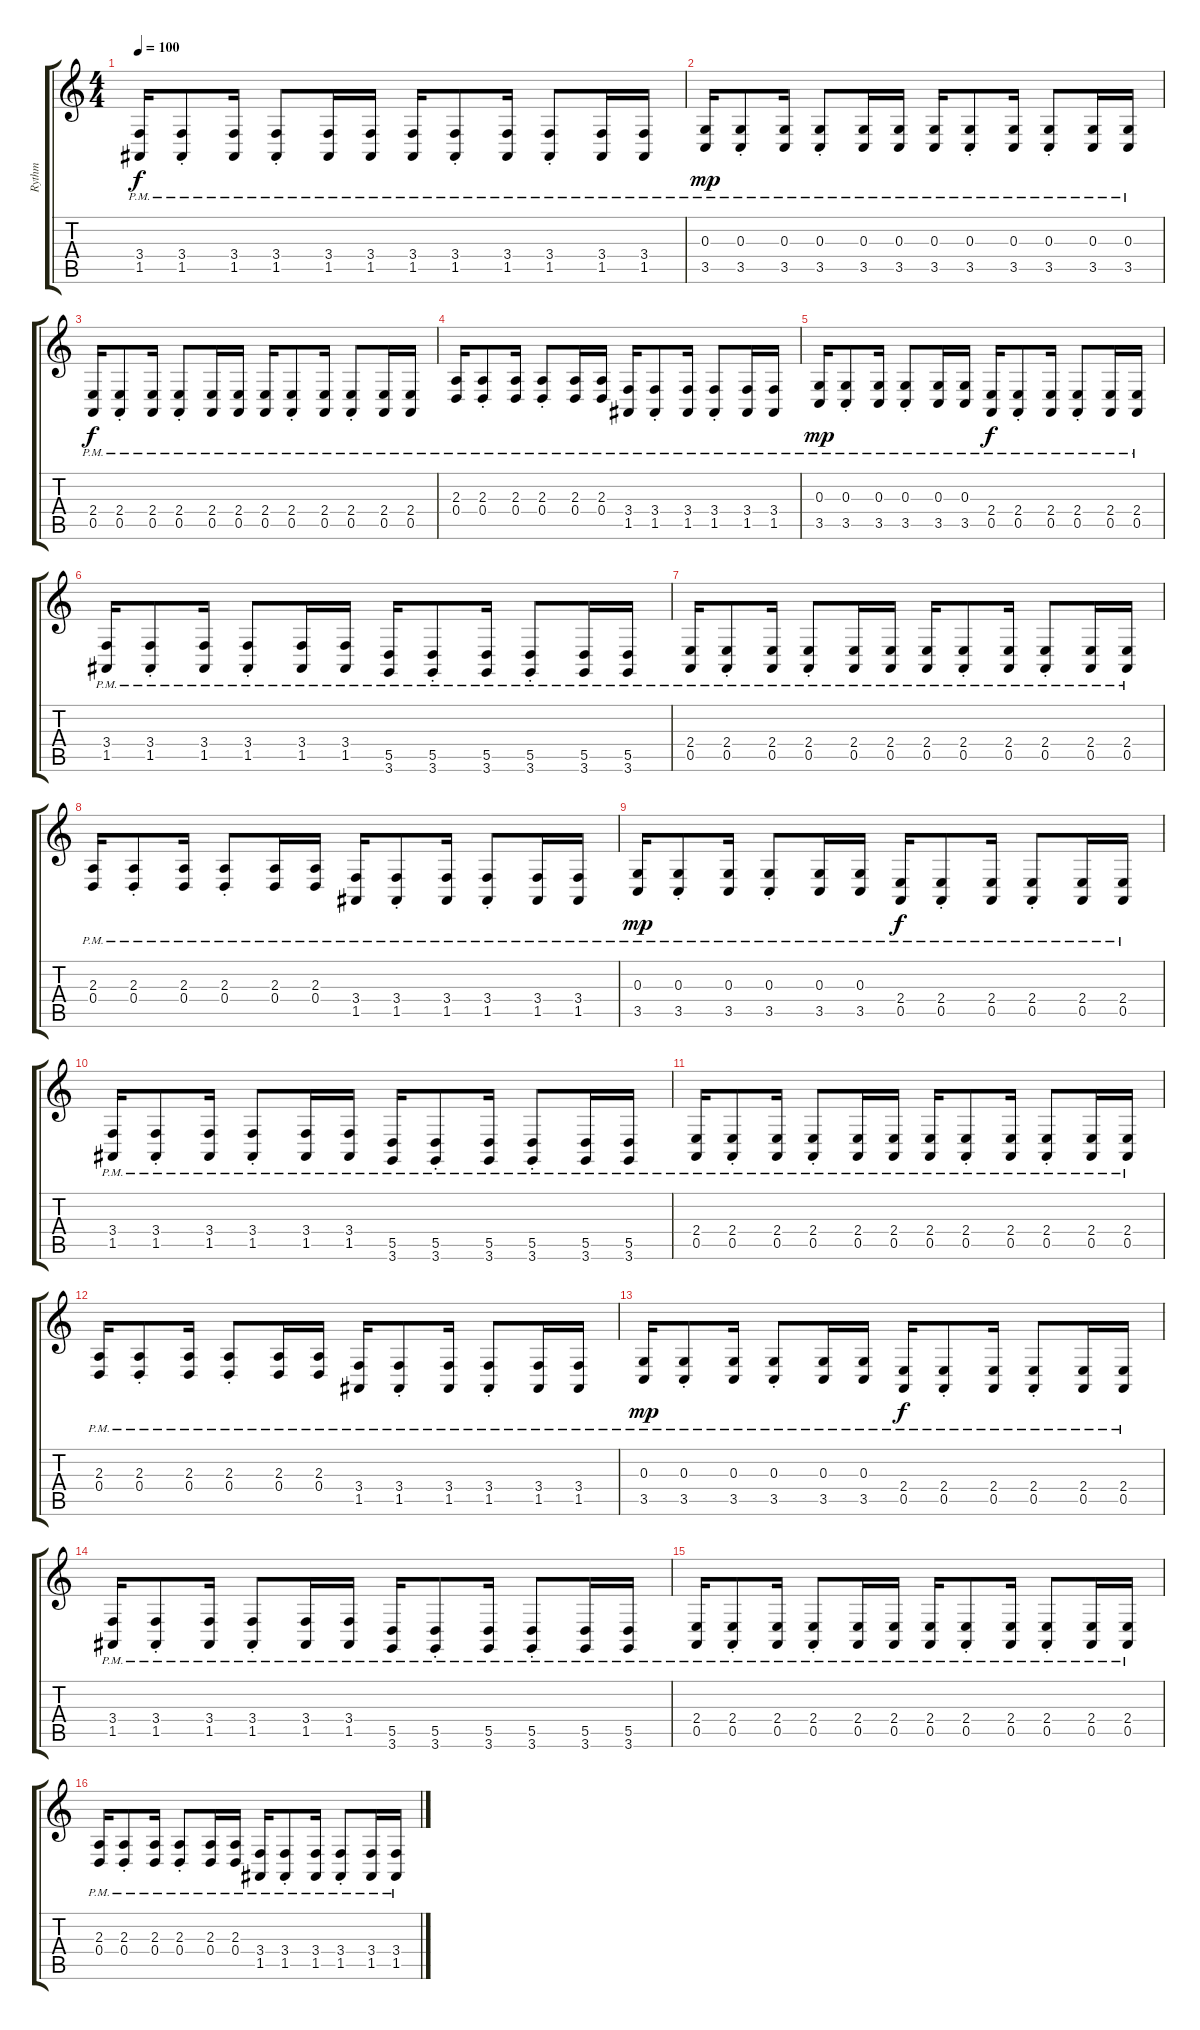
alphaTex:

\track ("Rythm" "Rythm") {instrument lead8bassandlead}
\staff {score tabs}
\tuning (E4 B3 G3 D3 A2 E2) {hide}
\ts (4 4)
\tempo 100
\clef g2
\ks c
(3.4{pm} 1.5{pm}).16{dy f} (3.4{pm st} 1.5{pm st}).8 (3.4{pm} 1.5{pm}).16 (3.4{pm st} 1.5{pm st}).8 (3.4{pm} 1.5{pm}).16 (3.4{pm} 1.5{pm}).16 (3.4{pm} 1.5{pm}).16 (3.4{pm st} 1.5{pm st}).8 (3.4{pm} 1.5{pm}).16 (3.4{pm st} 1.5{pm st}).8 (3.4{pm} 1.5{pm}).16 (3.4{pm} 1.5{pm}).16 |
(0.3{pm} 3.5{pm}).16{dy mp} (0.3{pm st} 3.5{pm st}).8 (0.3{pm} 3.5{pm}).16 (0.3{pm st} 3.5{pm st}).8 (0.3{pm} 3.5{pm}).16 (0.3{pm} 3.5{pm}).16 (0.3{pm} 3.5{pm}).16 (0.3{pm st} 3.5{pm st}).8 (0.3{pm} 3.5{pm}).16 (0.3{pm st} 3.5{pm st}).8 (0.3{pm} 3.5{pm}).16 (0.3{pm} 3.5{pm}).16 |
(2.4{pm} 0.5{pm}).16{dy f} (2.4{pm st} 0.5{pm st}).8 (2.4{pm} 0.5{pm}).16 (2.4{pm st} 0.5{pm st}).8 (2.4{pm} 0.5{pm}).16 (2.4{pm} 0.5{pm}).16 (2.4{pm} 0.5{pm}).16 (2.4{pm st} 0.5{pm st}).8 (2.4{pm} 0.5{pm}).16 (2.4{pm st} 0.5{pm st}).8 (2.4{pm} 0.5{pm}).16 (2.4{pm} 0.5{pm}).16 |
(2.3{pm} 0.4{pm}).16 (2.3{pm st} 0.4{pm st}).8 (2.3{pm} 0.4{pm}).16 (2.3{pm st} 0.4{pm st}).8 (2.3{pm} 0.4{pm}).16 (2.3{pm} 0.4{pm}).16 (3.4{pm} 1.5{pm}).16 (3.4{pm st} 1.5{pm st}).8 (3.4{pm} 1.5{pm}).16 (3.4{pm st} 1.5{pm st}).8 (3.4{pm} 1.5{pm}).16 (3.4{pm} 1.5{pm}).16 |
(0.3{pm} 3.5{pm}).16{dy mp} (0.3{pm st} 3.5{pm st}).8 (0.3{pm} 3.5{pm}).16 (0.3{pm st} 3.5{pm st}).8 (0.3{pm} 3.5{pm}).16 (0.3{pm} 3.5{pm}).16 (2.4{pm} 0.5{pm}).16{dy f} (2.4{pm st} 0.5{pm st}).8 (2.4{pm} 0.5{pm}).16 (2.4{pm st} 0.5{pm st}).8 (2.4{pm} 0.5{pm}).16 (2.4{pm} 0.5{pm}).16 |
(3.4{pm} 1.5{pm}).16 (3.4{pm st} 1.5{pm st}).8 (3.4{pm} 1.5{pm}).16 (3.4{pm st} 1.5{pm st}).8 (3.4{pm} 1.5{pm}).16 (3.4{pm} 1.5{pm}).16 (5.5{pm} 3.6{pm}).16 (5.5{pm st} 3.6{pm st}).8 (5.5{pm} 3.6{pm}).16 (5.5{pm st} 3.6{pm st}).8 (5.5{pm} 3.6{pm}).16 (5.5{pm} 3.6{pm}).16 |
(2.4{pm} 0.5{pm}).16 (2.4{pm st} 0.5{pm st}).8 (2.4{pm} 0.5{pm}).16 (2.4{pm st} 0.5{pm st}).8 (2.4{pm} 0.5{pm}).16 (2.4{pm} 0.5{pm}).16 (2.4{pm} 0.5{pm}).16 (2.4{pm st} 0.5{pm st}).8 (2.4{pm} 0.5{pm}).16 (2.4{pm st} 0.5{pm st}).8 (2.4{pm} 0.5{pm}).16 (2.4{pm} 0.5{pm}).16 |
(2.3{pm} 0.4{pm}).16 (2.3{pm st} 0.4{pm st}).8 (2.3{pm} 0.4{pm}).16 (2.3{pm st} 0.4{pm st}).8 (2.3{pm} 0.4{pm}).16 (2.3{pm} 0.4{pm}).16 (3.4{pm} 1.5{pm}).16 (3.4{pm st} 1.5{pm st}).8 (3.4{pm} 1.5{pm}).16 (3.4{pm st} 1.5{pm st}).8 (3.4{pm} 1.5{pm}).16 (3.4{pm} 1.5{pm}).16 |
(0.3{pm} 3.5{pm}).16{dy mp} (0.3{pm st} 3.5{pm st}).8 (0.3{pm} 3.5{pm}).16 (0.3{pm st} 3.5{pm st}).8 (0.3{pm} 3.5{pm}).16 (0.3{pm} 3.5{pm}).16 (2.4{pm} 0.5{pm}).16{dy f} (2.4{pm st} 0.5{pm st}).8 (2.4{pm} 0.5{pm}).16 (2.4{pm st} 0.5{pm st}).8 (2.4{pm} 0.5{pm}).16 (2.4{pm} 0.5{pm}).16 |
(3.4{pm} 1.5{pm}).16 (3.4{pm st} 1.5{pm st}).8 (3.4{pm} 1.5{pm}).16 (3.4{pm st} 1.5{pm st}).8 (3.4{pm} 1.5{pm}).16 (3.4{pm} 1.5{pm}).16 (5.5{pm} 3.6{pm}).16 (5.5{pm st} 3.6{pm st}).8 (5.5{pm} 3.6{pm}).16 (5.5{pm st} 3.6{pm st}).8 (5.5{pm} 3.6{pm}).16 (5.5{pm} 3.6{pm}).16 |
(2.4{pm} 0.5{pm}).16 (2.4{pm st} 0.5{pm st}).8 (2.4{pm} 0.5{pm}).16 (2.4{pm st} 0.5{pm st}).8 (2.4{pm} 0.5{pm}).16 (2.4{pm} 0.5{pm}).16 (2.4{pm} 0.5{pm}).16 (2.4{pm st} 0.5{pm st}).8 (2.4{pm} 0.5{pm}).16 (2.4{pm st} 0.5{pm st}).8 (2.4{pm} 0.5{pm}).16 (2.4{pm} 0.5{pm}).16 |
(2.3{pm} 0.4{pm}).16 (2.3{pm st} 0.4{pm st}).8 (2.3{pm} 0.4{pm}).16 (2.3{pm st} 0.4{pm st}).8 (2.3{pm} 0.4{pm}).16 (2.3{pm} 0.4{pm}).16 (3.4{pm} 1.5{pm}).16 (3.4{pm st} 1.5{pm st}).8 (3.4{pm} 1.5{pm}).16 (3.4{pm st} 1.5{pm st}).8 (3.4{pm} 1.5{pm}).16 (3.4{pm} 1.5{pm}).16 |
(0.3{pm} 3.5{pm}).16{dy mp} (0.3{pm st} 3.5{pm st}).8 (0.3{pm} 3.5{pm}).16 (0.3{pm st} 3.5{pm st}).8 (0.3{pm} 3.5{pm}).16 (0.3{pm} 3.5{pm}).16 (2.4{pm} 0.5{pm}).16{dy f} (2.4{pm st} 0.5{pm st}).8 (2.4{pm} 0.5{pm}).16 (2.4{pm st} 0.5{pm st}).8 (2.4{pm} 0.5{pm}).16 (2.4{pm} 0.5{pm}).16 |
(3.4{pm} 1.5{pm}).16 (3.4{pm st} 1.5{pm st}).8 (3.4{pm} 1.5{pm}).16 (3.4{pm st} 1.5{pm st}).8 (3.4{pm} 1.5{pm}).16 (3.4{pm} 1.5{pm}).16 (5.5{pm} 3.6{pm}).16 (5.5{pm st} 3.6{pm st}).8 (5.5{pm} 3.6{pm}).16 (5.5{pm st} 3.6{pm st}).8 (5.5{pm} 3.6{pm}).16 (5.5{pm} 3.6{pm}).16 |
(2.4{pm} 0.5{pm}).16 (2.4{pm st} 0.5{pm st}).8 (2.4{pm} 0.5{pm}).16 (2.4{pm st} 0.5{pm st}).8 (2.4{pm} 0.5{pm}).16 (2.4{pm} 0.5{pm}).16 (2.4{pm} 0.5{pm}).16 (2.4{pm st} 0.5{pm st}).8 (2.4{pm} 0.5{pm}).16 (2.4{pm st} 0.5{pm st}).8 (2.4{pm} 0.5{pm}).16 (2.4{pm} 0.5{pm}).16 |
(2.3{pm} 0.4{pm}).16 (2.3{pm st} 0.4{pm st}).8 (2.3{pm} 0.4{pm}).16 (2.3{pm st} 0.4{pm st}).8 (2.3{pm} 0.4{pm}).16 (2.3{pm} 0.4{pm}).16 (3.4{pm} 1.5{pm}).16 (3.4{pm st} 1.5{pm st}).8 (3.4{pm} 1.5{pm}).16 (3.4{pm st} 1.5{pm st}).8 (3.4{pm} 1.5{pm}).16 (3.4{pm} 1.5{pm}).16
